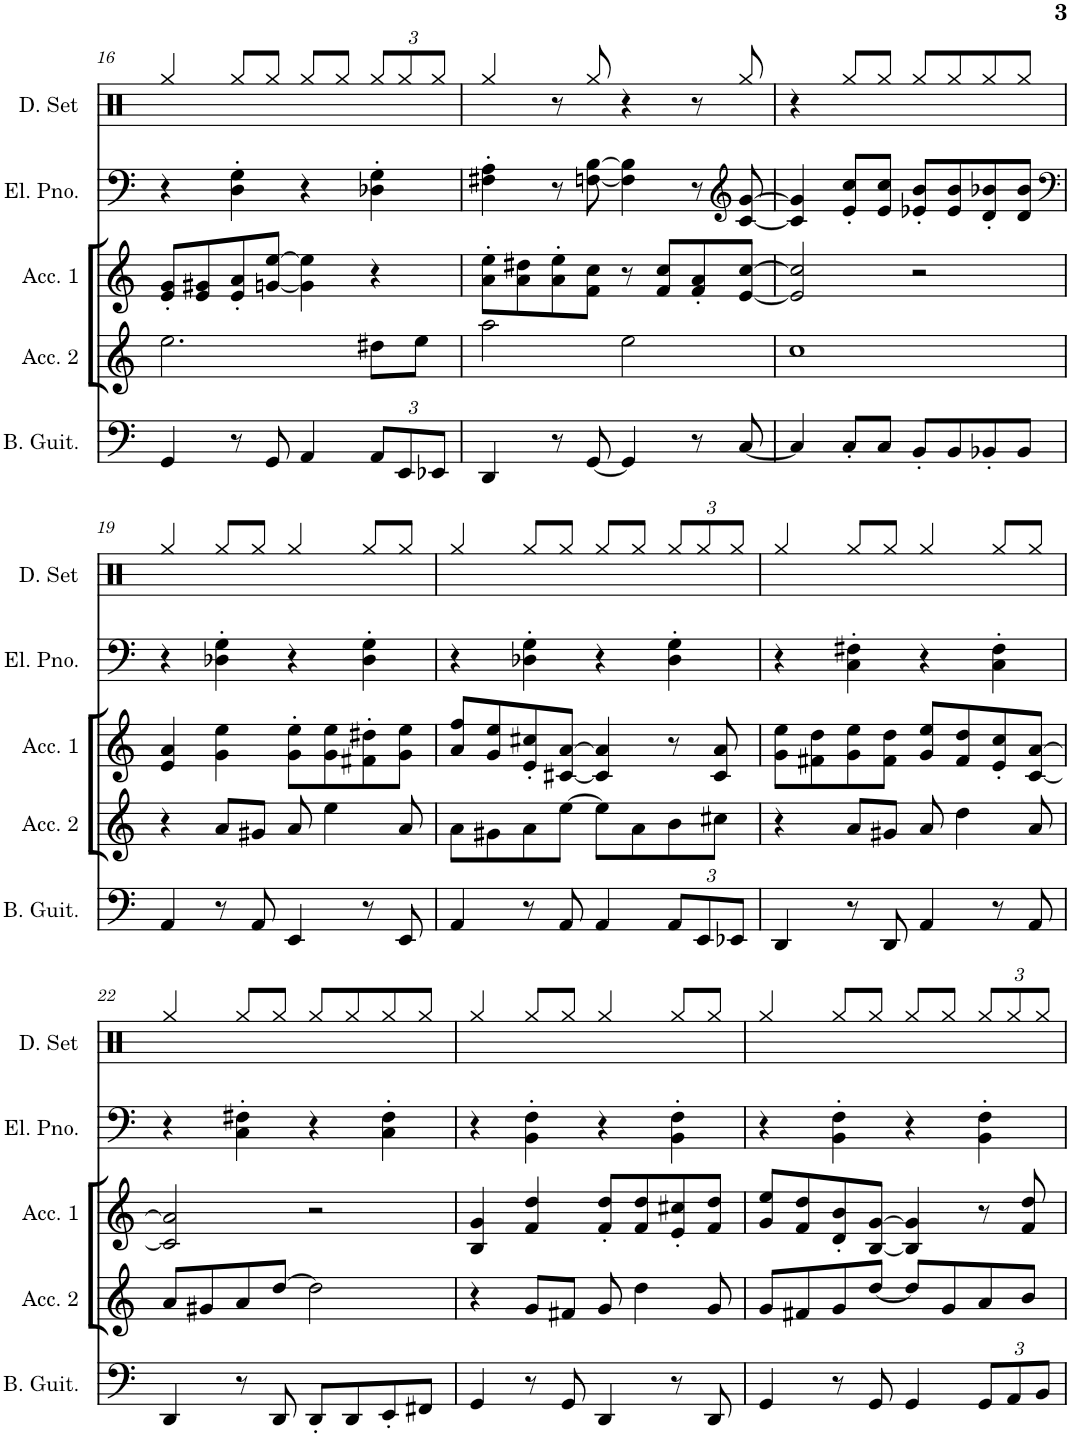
**kern	**kern	**kern	**kern	**kern	**kern	**kern
*part7	*part6	*part5	*part4	*part3	*part2	*part1
*staff7	*staff6	*staff5	*staff4	*staff3	*staff2	*staff1
*I"Bass Guitar	*I"Accordion 2	*I"Accordion 1	*I"Electric Piano	*I"Drumset	*I"Ocarina	*I"Piccolo
*I'B. Guit.	*I'Acc. 2	*I'Acc. 1	*I'El. Pno.	*I'D. Set	*I'Oc.	*I'Picc.
!!LO:PB:g=z
*clefF4	*clefG2	*clefG2	*clefF4	*clefX	*clefG2	*clefG2
*	*	*	*	*	*	*Trd-7c-12
*k[]	*k[]	*k[]	*k[]	*k[]	*k[]	*k[]
*M4/4	*M4/4	*M4/4	*M4/4	*M4/4	*M4/4	*M4/4
*met(c)	*met(c)	*met(c)	*met(c)	*met(c)	*met(c)	*met(c)
=16	=16	=16	=16	=16	=16	=16
4GG/	2.ee\	8e/' 8g/'L	4r	4Rgg/	1r	1r
.	.	8e/ 8g#X/	.	.	.	.
8r	.	8e/' 8a/'	4D\' 4G\'	8Rgg/L	.	.
8GG/	.	[8gn/ [8ee/J	.	8Rgg/J	.	.
4AA/	.	4g\] 4ee\]	4r	8Rgg/L	.	.
.	.	.	.	8Rgg/J	.	.
*Xbrackettup	*	*	*	*Xbrackettup	*	*
12AA/L	8dd#X\L	4r	4D-X\' 4G\'	12Rgg/L	.	.
12EE/	.	.	.	12Rgg/	.	.
.	8ee\J	.	.	.	.	.
12EE-X/J	.	.	.	12Rgg/J	.	.
=17	=17	=17	=17	=17	=17	=17
4DD/	2aa\	8a\' 8ee\'L	4F#X\' 4A\'	4Rgg/	1r	1r
.	.	8a\ 8dd#X\	.	.	.	.
8r	.	8a\' 8ee\'	8r	8r	.	.
[8GG/	.	8f\ 8cc\J	[8Fn\ [8B\	8Rgg/	.	.
4GG/]	2ee\	8r	4F\] 4B\]	4r	.	.
.	.	8f/ 8cc/L	.	.	.	.
8r	.	8f/' 8a/'	8r	8r	.	.
*	*	*	*clefG2	*	*	*
[8C/	.	[8e/ [8cc/J	[8c/ [8g/	8Rgg/	.	.
=18	=18	=18	=18	=18	=18	=18
4C/]	1cc	2e/] 2cc/]	4c/] 4g/]	4r	1r	1r
8C'/L	.	.	8e/' 8cc/'L	8Rgg/L	.	.
8C/J	.	.	8e/ 8cc/J	8Rgg/J	.	.
8BB'/L	.	2r	8e-X/' 8b/'L	8Rgg/L	.	.
8BB/	.	.	8e-/ 8b/	8Rgg/	.	.
8BB-X'/	.	.	8d/' 8b-X/'	8Rgg/	.	.
8BB-/J	.	.	8d/ 8b-/J	8Rgg/J	.	.
!!LO:LB:g=z
=19	=19	=19	=19	=19	=19	=19
*	*	*	*clefF4	*	*	*
4AA/	4r	4e/ 4a/	4r	4Rgg/	1r	1r
8r	8a/L	4g\ 4ee\	4D-X\' 4G\'	8Rgg/L	.	.
8AA/	8g#X/J	.	.	8Rgg/J	.	.
4EE/	8a/	8g\' 8ee\'L	4r	4Rgg/	.	.
.	4ee\	8g\ 8ee\	.	.	.	.
8r	.	8f#X\' 8dd#X\'	4D-\' 4G\'	8Rgg/L	.	.
8EE/	8a/	8g\ 8ee\J	.	8Rgg/J	.	.
=20	=20	=20	=20	=20	=20	=20
4AA/	8a\L	8a/ 8ff/L	4r	4Rgg/	1r	1r
.	8g#X\	8g/ 8ee/	.	.	.	.
8r	8a\	8e/' 8cc#X/'	4D-X\' 4G\'	8Rgg/L	.	.
8AA/	[8ee\J	[8c#X/ [8a/J	.	8Rgg/J	.	.
4AA/	8ee\L]	4c#/] 4a/]	4r	8Rgg/L	.	.
.	8a\	.	.	8Rgg/J	.	.
12AA/L	8b\	8r	4D-\' 4G\'	12Rgg/L	.	.
12EE/	.	.	.	12Rgg/	.	.
.	8cc#X\J	8c#/ 8a/	.	.	.	.
12EE-X/J	.	.	.	12Rgg/J	.	.
=21	=21	=21	=21	=21	=21	=21
4DD/	4r	8g\ 8ee\L	4r	4Rgg/	1r	1r
.	.	8f#X\ 8dd\	.	.	.	.
8r	8a/L	8g\ 8ee\	4C\' 4F#X\'	8Rgg/L	.	.
8DD/	8g#X/J	8f#\ 8dd\J	.	8Rgg/J	.	.
4AA/	8a/	8g/ 8ee/L	4r	4Rgg/	.	.
.	4dd\	8f#/ 8dd/	.	.	.	.
8r	.	8e/' 8cc/'	4C\' 4F#\'	8Rgg/L	.	.
8AA/	8a/	[8c/ [8a/J	.	8Rgg/J	.	.
!!LO:LB:g=z
=22	=22	=22	=22	=22	=22	=22
4DD/	8a/L	2c/] 2a/]	4r	4Rgg/	1r	1r
.	8g#X/	.	.	.	.	.
8r	8a/	.	4C\' 4F#X\'	8Rgg/L	.	.
8DD/	[8dd/J	.	.	8Rgg/J	.	.
8DD'/L	2dd\]	2r	4r	8Rgg/L	.	.
8DD/	.	.	.	8Rgg/	.	.
8EE'/	.	.	4C\' 4F#\'	8Rgg/	.	.
8FF#X/J	.	.	.	8Rgg/J	.	.
=23	=23	=23	=23	=23	=23	=23
4GG/	4r	4B/ 4g/	4r	4Rgg/	1r	1r
8r	8g/L	4f/ 4dd/	4BB\' 4F\'	8Rgg/L	.	.
8GG/	8f#X/J	.	.	8Rgg/J	.	.
4DD/	8g/	8f/' 8dd/'L	4r	4Rgg/	.	.
.	4dd\	8f/ 8dd/	.	.	.	.
8r	.	8e/' 8cc#X/'	4BB\' 4F\'	8Rgg/L	.	.
8DD/	8g/	8f/ 8dd/J	.	8Rgg/J	.	.
=24	=24	=24	=24	=24	=24	=24
4GG/	8g/L	8g/ 8ee/L	4r	4Rgg/	1r	1r
.	8f#X/	8f/ 8dd/	.	.	.	.
8r	8g/	8d/' 8b/'	4BB\' 4F\'	8Rgg/L	.	.
8GG/	[8dd/J	[8B/ [8g/J	.	8Rgg/J	.	.
4GG/	8dd/L]	4B/] 4g/]	4r	8Rgg/L	.	.
.	8g/	.	.	8Rgg/J	.	.
12GG/L	8a/	8r	4BB\' 4F\'	12Rgg/L	.	.
12AA/	.	.	.	12Rgg/	.	.
.	8b/J	8f/ 8dd/	.	.	.	.
12BB/J	.	.	.	12Rgg/J	.	.
=	=	=	=	=	=	=
*-	*-	*-	*-	*-	*-	*-
